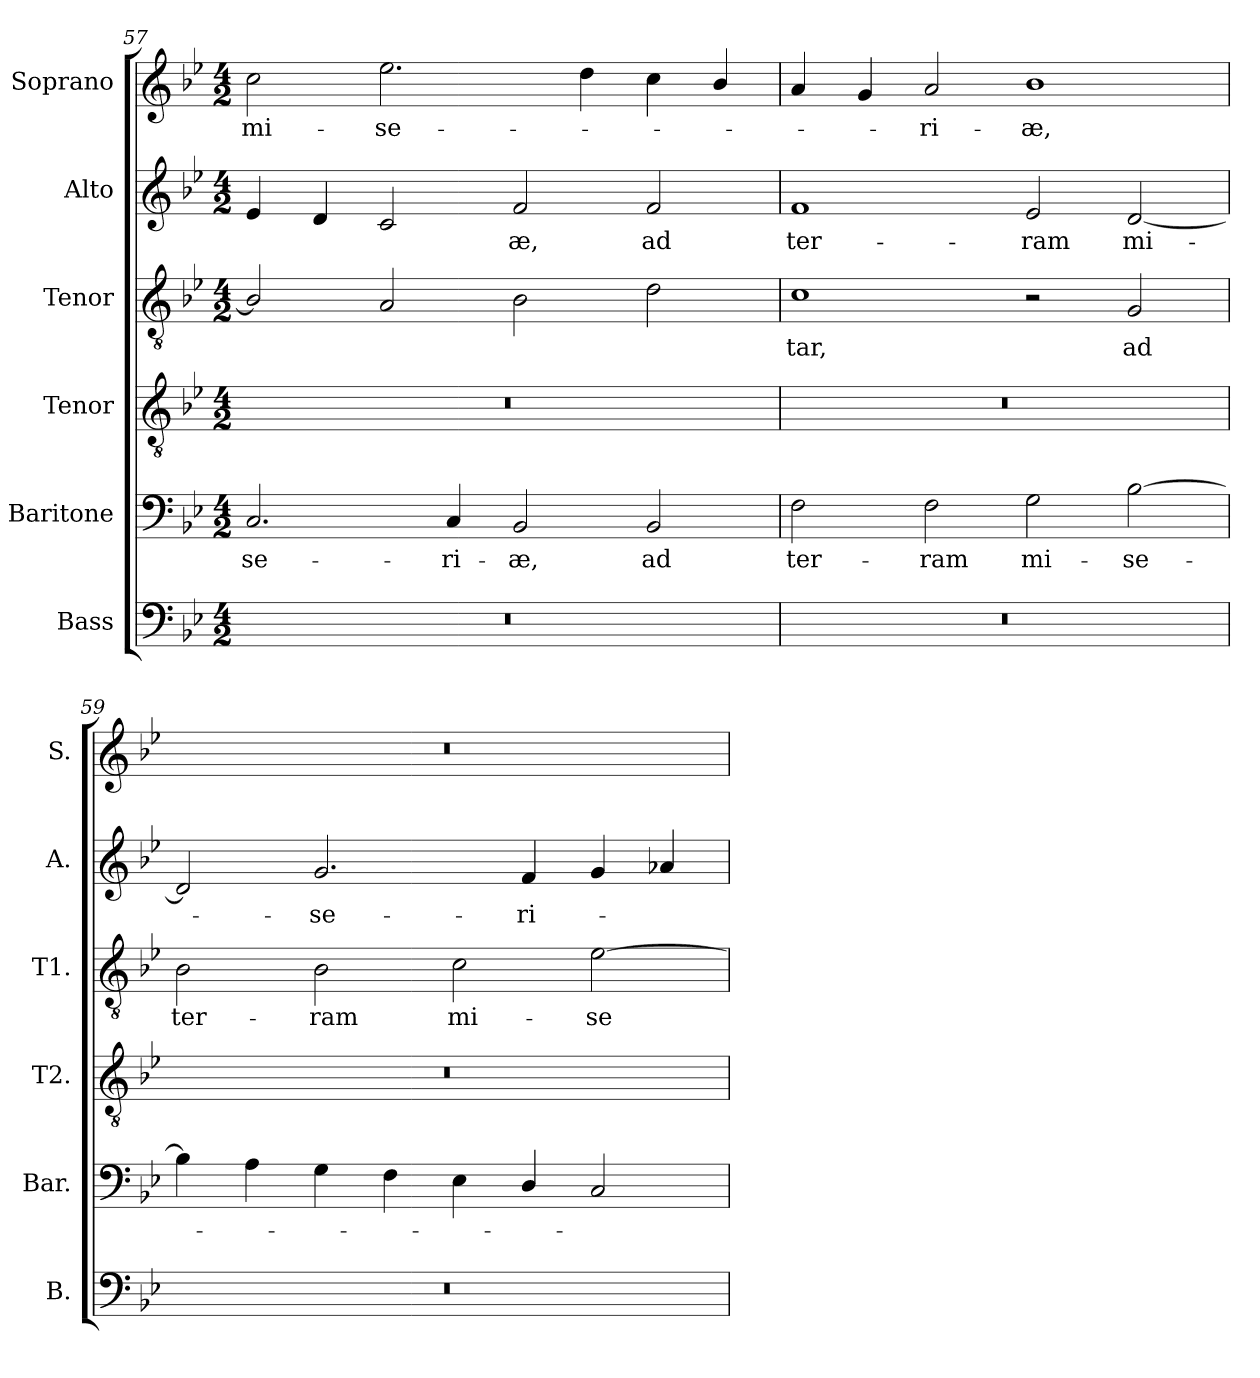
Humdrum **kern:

**kern	**kern	**text	**kern	**kern	**text	**kern	**text	**kern	**text
*part6	*part5	*part5	*part4	*part3	*part3	*part2	*part2	*part1	*part1
*staff6	*staff5	*staff5	*staff4	*staff3	*staff3	*staff2	*staff2	*staff1	*staff1
*I"Bass	*I"Baritone	*	*I"Tenor	*I"Tenor	*	*I"Alto	*	*I"Soprano	*
*I'B.	*I'Bar.	*	*I'T2.	*I'T1.	*	*I'A.	*	*I'S.	*
*clefF4	*clefF4	*	*clefGv2	*clefGv2	*	*clefG2	*	*clefG2	*
*	*	*	*ITrd7c12	*ITrd7c12	*	*	*	*	*
*k[b-e-]	*k[b-e-]	*	*k[b-e-]	*k[b-e-]	*	*k[b-e-]	*	*k[b-e-]	*
*B-:	*B-:	*	*B-:	*B-:	*	*B-:	*	*B-:	*
*M4/2	*M4/2	*	*M4/2	*M4/2	*	*M4/2	*	*M4/2	*
=57	=57	=57	=57	=57	=57	=57	=57	=57	=57
!LO:N:vis=1	!	!	!	!	!	!	!	!	!
!	!	!LO:LY:b:color=#000000	!LO:N:vis=1	!	!	!	!	!	!
!	!	!	!	!	!	!	!	!	!LO:LY:b:color=#000000
0r	2.Ci/	-se-	0r	2BB-i/]	.	4e-i/	.	2cci\	mi-
.	.	.	.	.	.	4di/	.	.	.
!	!	!	!	!	!	!	!	!	!LO:LY:b:color=#000000
.	.	.	.	2AAi/	.	2ci/	.	2.ee-i\	-se-
!	!	!LO:LY:b:color=#000000	!	!	!	!	!	!	!
.	4Ci/	-ri-	.	.	.	.	.	.	.
!	!	!LO:LY:b:color=#000000	!	!	!	!	!	!	!
!	!	!	!	!	!	!	!LO:LY:b:color=#000000	!	!
.	2BB-i/	-æ,	.	2BB-i\	.	2fi/	-æ,	.	.
.	.	.	.	.	.	.	.	4ddi\	.
!	!	!LO:LY:b:color=#000000	!	!	!	!	!	!	!
!	!	!	!	!	!	!	!LO:LY:b:color=#000000	!	!
.	2BB-i/	ad	.	2Di\	.	2fi/	ad	4cci\	.
.	.	.	.	.	.	.	.	4b-i/	.
=58	=58	=58	=58	=58	=58	=58	=58	=58	=58
!LO:N:vis=1	!	!	!	!	!	!	!	!	!
!	!	!LO:LY:b:color=#000000	!LO:N:vis=1	!	!	!	!	!	!
!	!	!	!	!	!LO:LY:b:color=#000000	!	!	!	!
!	!	!	!	!	!	!	!LO:LY:b:color=#000000	!	!
0r	2Fi\	ter-	0r	1Ci	-tar,	1fi	ter-	4ai/	.
.	.	.	.	.	.	.	.	4gi/	.
!	!	!LO:LY:b:color=#000000	!	!	!	!	!	!	!
!	!	!	!	!	!	!	!	!	!LO:LY:b:color=#000000
.	2Fi\	-ram	.	.	.	.	.	2ai/	-ri-
!	!	!LO:LY:b:color=#000000	!	!	!	!	!	!	!
!	!	!	!	!	!	!	!LO:LY:b:color=#000000	!	!
!	!	!	!	!	!	!	!	!	!LO:LY:b:color=#000000
.	2Gi\	mi-	.	2r	.	2e-i/	-ram	1b-i	-æ,
!	!	!LO:LY:b:color=#000000	!	!	!	!	!	!	!
!	!	!	!	!	!LO:LY:b:color=#000000	!	!	!	!
!	!	!	!	!	!	!	!LO:LY:b:color=#000000	!	!
.	[2B-i\	-se-	.	2GGi/	ad	[2di/	mi-	.	.
=59	=59	=59	=59	=59	=59	=59	=59	=59	=59
!LO:N:vis=1	!	!	!LO:N:vis=1	!	!	!	!	!	!
!	!	!	!	!	!LO:LY:b:color=#000000	!	!	!LO:N:vis=1	!
0r	4B-i\]	.	0r	2BB-i\	ter-	2di/]	.	0r	.
.	4Ai\	.	.	.	.	.	.	.	.
!	!	!	!	!	!LO:LY:b:color=#000000	!	!	!	!
!	!	!	!	!	!	!	!LO:LY:b:color=#000000	!	!
.	4Gi\	.	.	2BB-i\	-ram	2.gi/	-se-	.	.
.	4Fi\	.	.	.	.	.	.	.	.
!	!	!	!	!	!LO:LY:b:color=#000000	!	!	!	!
.	4E-i\	.	.	2Ci\	mi-	.	.	.	.
!	!	!	!	!	!	!	!LO:LY:b:color=#000000	!	!
.	4Di/	.	.	.	.	4fi/	-ri-	.	.
!	!	!	!	!	!LO:LY:b:color=#000000	!	!	!	!
.	2Ci/	.	.	[2E-i\	-se-	4gi/	.	.	.
.	.	.	.	.	.	4a-Xi/	.	.	.
=	=	=	=	=	=	=	=	=	=
*-	*-	*-	*-	*-	*-	*-	*-	*-	*-
